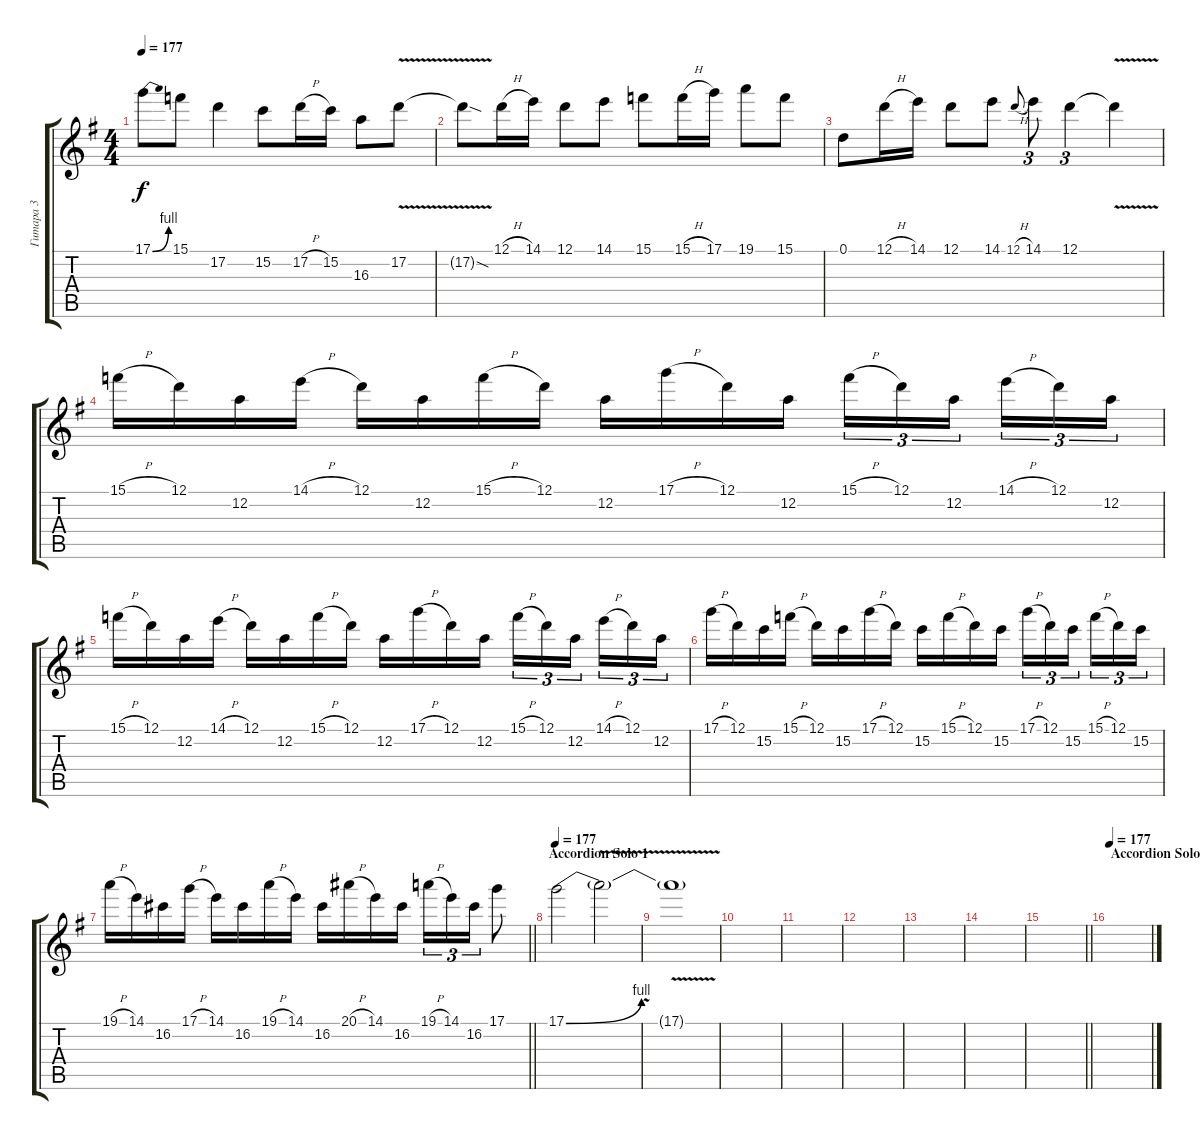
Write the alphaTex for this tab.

\track ("Гитара 3" "Гитара 3") {instrument distortionguitar}
\staff {score tabs}
\tuning (D4 A3 F3 C3 G2 D2) {hide}
\ts (4 4)
\tempo 177
\clef g2
\ks eminor
17.1{be (bend 0 0 60 4)}.8{dy f} 15.1.8 17.2.4 15.2.8 17.2{h}.16 15.2.16 16.3.8 17.2{v}.8 |
17.2{sod t}.8 12.1{h}.16 14.1.16 12.1.8 14.1.8 15.1.8 15.1{h}.16 17.1.16 19.1.8 15.1.8 |
0.1.8 12.1{h}.16 14.1.16 12.1.8 14.1.8 12.1{h}.8{gr onbeat} 14.1.8{tu (3 2)} 12.1.4{tu (3 2)} 12.1{v t}.4 |
15.1{h}.16 12.1.16 12.2.16 14.1{h}.16 12.1.16 12.2.16 15.1{h}.16 12.1.16 12.2.16 17.1{h}.16 12.1.16 12.2.16 15.1{h}.16{tu (3 2)} 12.1.16{tu (3 2)} 12.2.16{tu (3 2) beam splitsecondary} 14.1{h}.16{tu (3 2)} 12.1.16{tu (3 2)} 12.2.16{tu (3 2)} |
15.1{h}.16 12.1.16 12.2.16 14.1{h}.16 12.1.16 12.2.16 15.1{h}.16 12.1.16 12.2.16 17.1{h}.16 12.1.16 12.2.16 15.1{h}.16{tu (3 2)} 12.1.16{tu (3 2)} 12.2.16{tu (3 2) beam splitsecondary} 14.1{h}.16{tu (3 2)} 12.1.16{tu (3 2)} 12.2.16{tu (3 2)} |
17.1{h}.16 12.1.16 15.2.16 15.1{h}.16 12.1.16 15.2.16 17.1{h}.16 12.1.16 15.2.16 15.1{h}.16 12.1.16 15.2.16 17.1{h}.16{tu (3 2)} 12.1.16{tu (3 2)} 15.2.16{tu (3 2) beam splitsecondary} 15.1{h}.16{tu (3 2)} 12.1.16{tu (3 2)} 15.2.16{tu (3 2)} |
\barLineRight lightlight
19.1{h}.16 14.1.16 16.2.16 17.1{h}.16 14.1.16 16.2.16 19.1{h}.16 14.1.16 16.2.16 20.1{h}.16 14.1.16 16.2.16 19.1{h}.16{tu (3 2)} 14.1.16{tu (3 2)} 16.2.16{tu (3 2)} 17.1.8 |
\section ("" "Accordion Solo 1")
\tempo 177
17.1{be (bend 0 0 60 4)}.2{volume 5} 17.1{v t}.2 |
17.1{t}.1 |
|
|
|
|
|
\barLineRight lightlight
|
\section ("" "Accordion Solo 2")
\tempo 177
